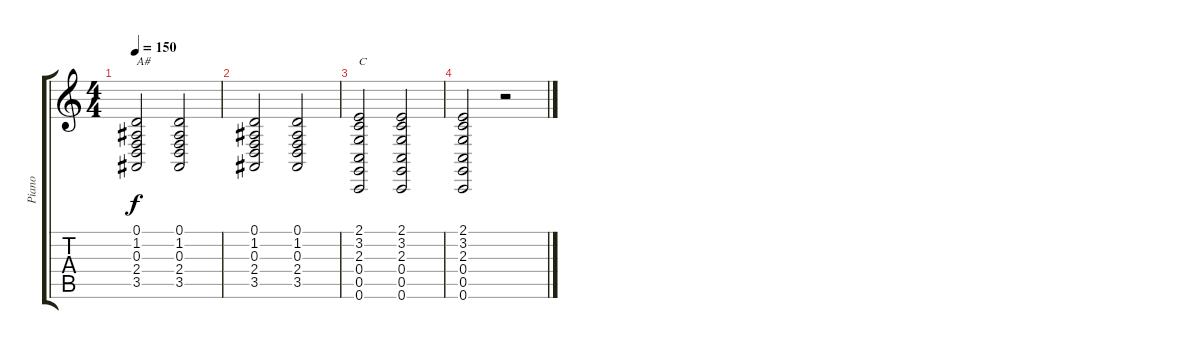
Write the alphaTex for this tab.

\track ("Piano" "Piano") {instrument brightacousticpiano}
\staff {score tabs}
\tuning (D4 A3 F3 C3 G2 C2) {hide}
\ts (4 4)
\tempo 150
\clef g2
\ks c
(0.1 1.2 0.3 2.4 3.5).2{txt "A#" dy f} (0.1 1.2 0.3 2.4 3.5).2 |
(0.1 1.2 0.3 2.4 3.5).2 (0.1 1.2 0.3 2.4 3.5).2 |
(2.1 3.2 2.3 0.4 0.5 0.6).2{txt "C"} (2.1 3.2 2.3 0.4 0.5 0.6).2 |
(2.1 3.2 2.3 0.4 0.5 0.6).2 r.2
